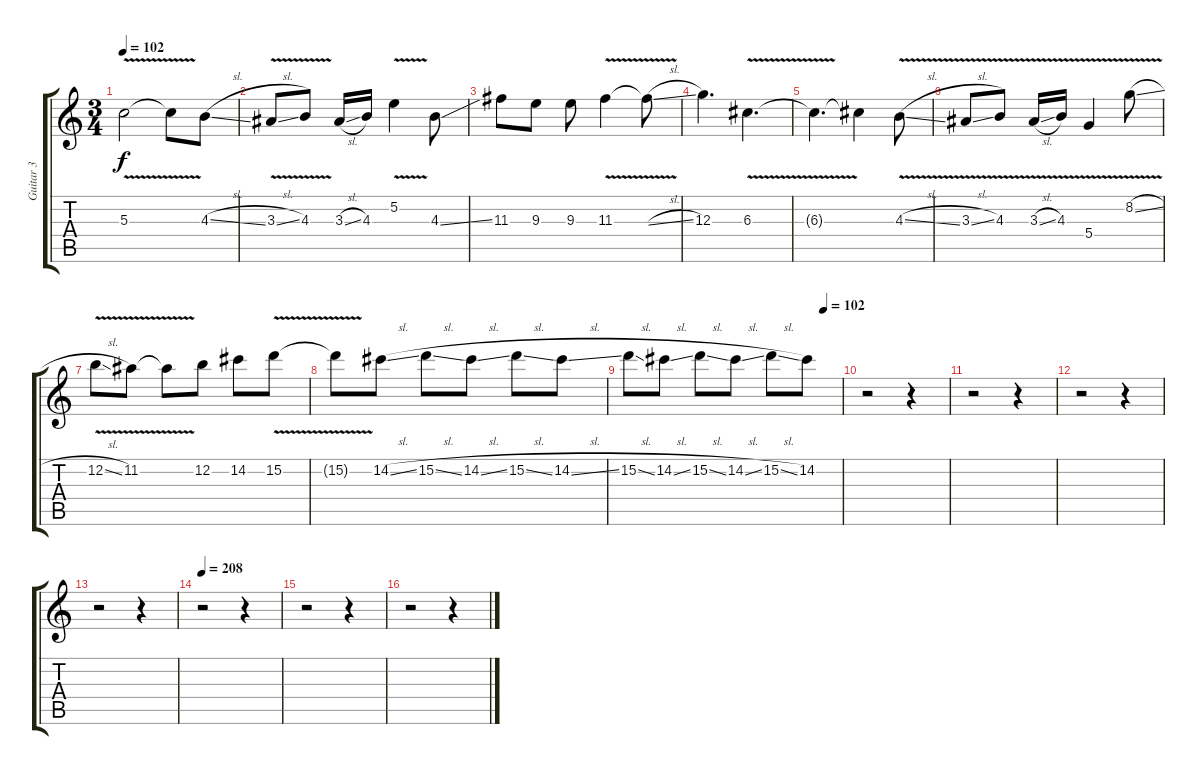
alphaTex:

\track ("Guitar 3" "Guitar 3") {instrument distortionguitar}
\staff {score tabs}
\tuning (E4 B3 G3 D3 A2 E2) {hide}
\ts (3 4)
\tempo 102
\clef g2
\ks c
5.3{v}.2{dy f} 5.3{t}.8 4.3{sl}.8 |
3.3{v sl}.8 4.3{v}.8 3.3{sl}.16 4.3.16 5.2{v}.4 4.3{ss}.8 |
11.3.8 9.3.8 9.3.8 11.3{v}.4 11.3{sl t}.8 |
12.3.4{d} 6.3{v}.4{d} |
6.3{t}.4{d} 6.3{t}.4 4.3{v sl}.8 |
3.3{v sl}.8 4.3{v}.8 3.3{v sl}.16 4.3{v}.16 5.4{v}.4 8.2{v sl}.8 |
12.2{v sl}.8 11.2{v}.8 11.2{t}.8 12.2.8 14.2.8 15.2{v}.8 |
15.2{t}.8 14.2{sl}.8{volume 0} 15.2{sl}.8 14.2{sl}.8 15.2{sl}.8 14.2{sl}.8 |
\tempo (102 0.9166666666666666)
15.2{sl}.8 14.2{sl}.8 15.2{sl}.8 14.2{sl}.8 15.2{sl}.8 14.2.8 |
r.2 r.4 |
r.2 r.4 |
r.2 r.4 |
r.2 r.4 |
\tempo 208
r.2 r.4 |
r.2 r.4 |
r.2 r.4
